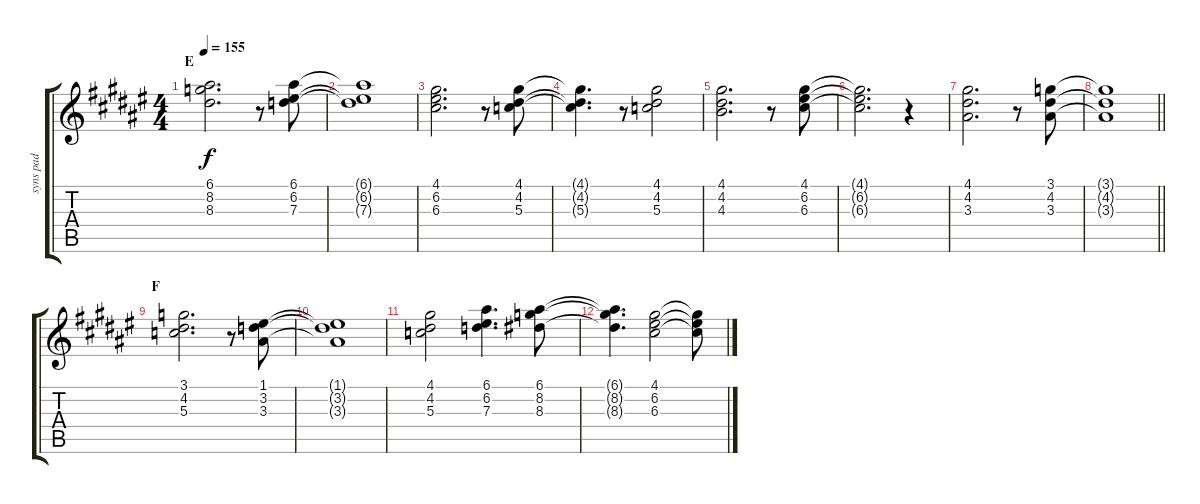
\track ("syns pad" "syns pad") {instrument acousticguitarnylon}
\staff {score tabs}
\tuning (E4 B3 G3 D3 A2 E2) {hide}
\ts (4 4)
\section ("" "E")
\tempo 155
\clef g2
\ks f#
(6.1 8.2 8.3).2{d dy f} r.8 (6.1 6.2 7.3).8 |
(6.1{t} 6.2{t} 7.3{t}).1 |
(4.1 6.2 6.3).2{d} r.8 (4.1 4.2 5.3).8 |
(4.1{t} 4.2{t} 5.3{t}).4{d} r.8 (4.1 4.2 5.3).2 |
(4.1 4.2 4.3).2{d} r.8 (4.1 6.2 6.3).8 |
(4.1{t} 6.2{t} 6.3{t}).2{d} r.4 |
(4.1 4.2 3.3).2{d} r.8 (3.1 4.2 3.3).8 |
\barLineRight lightlight
(3.1{t} 4.2{t} 3.3{t}).1 |
\section ("" "F")
(3.1 4.2 5.3).2{d} r.8 (1.1 3.2 3.3).8 |
(1.1{t} 3.2{t} 3.3{t}).1 |
(4.1 4.2 5.3).2 (6.1 6.2 7.3).4{d} (6.1 8.2 8.3).8 |
(6.1{t} 8.2{t} 8.3{t}).4{d} (4.1 6.2 6.3).2 (4.1{t} 6.2{t} 6.3{t}).8
